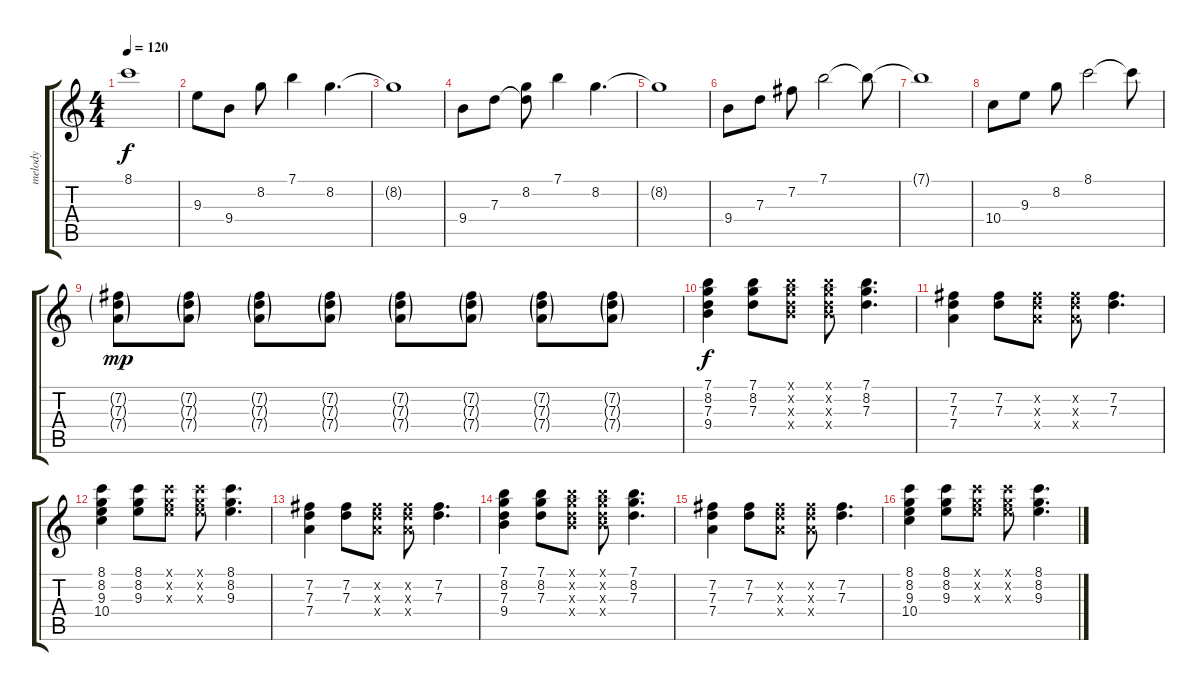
\track (" melody" " melody") {mute instrument distortionguitar}
\staff {score tabs}
\tuning (E4 B3 G3 D3 A2 E2) {hide}
\ts (4 4)
\tempo 120
\clef g2
\ks c
8.1{t}.1{dy f} |
9.3.8 9.4.8 8.2.8 7.1.4 8.2.4{d} |
8.2{t}.1 |
9.4.8 7.3.8 (8.2 7.3{t}).8 7.1.4 8.2.4{d} |
8.2{t}.1 |
9.4.8 7.3.8 7.2.8 7.1.2 7.1{t}.8 |
7.1{t}.1 |
10.4.8 9.3.8 8.2.8 8.1.2 8.1{t}.8 |
(7.2{g} 7.3{g} 7.4{g}).8{dy mp} (7.2{g} 7.3{g} 7.4{g}).8 (7.2{g} 7.3{g} 7.4{g}).8 (7.2{g} 7.3{g} 7.4{g}).8 (7.2{g} 7.3{g} 7.4{g}).8 (7.2{g} 7.3{g} 7.4{g}).8 (7.2{g} 7.3{g} 7.4{g}).8 (7.2{g} 7.3{g} 7.4{g}).8 |
(7.1 8.2 7.3 9.4).4{dy f} (7.1 8.2 7.3).8 (7.1{x} 8.2{x} 7.3{x} 9.4{x}).8 (7.1{x} 8.2{x} 7.3{x} 9.4{x}).8 (7.1 8.2 7.3).4{d} |
(7.2 7.3 7.4).4 (7.2 7.3).8 (7.2{x} 7.3{x} 7.4{x}).8 (7.2{x} 7.3{x} 7.4{x}).8 (7.2 7.3).4{d} |
(8.1 8.2 9.3 10.4).4 (8.1 8.2 9.3).8 (8.1{x} 8.2{x} 9.3{x}).8 (8.1{x} 8.2{x} 9.3{x}).8 (8.1 8.2 9.3).4{d} |
(7.2 7.3 7.4).4 (7.2 7.3).8 (7.2{x} 7.3{x} 7.4{x}).8 (7.2{x} 7.3{x} 7.4{x}).8 (7.2 7.3).4{d} |
(7.1 8.2 7.3 9.4).4 (7.1 8.2 7.3).8 (7.1{x} 8.2{x} 7.3{x} 9.4{x}).8 (7.1{x} 8.2{x} 7.3{x} 9.4{x}).8 (7.1 8.2 7.3).4{d} |
(7.2 7.3 7.4).4 (7.2 7.3).8 (7.2{x} 7.3{x} 7.4{x}).8 (7.2{x} 7.3{x} 7.4{x}).8 (7.2 7.3).4{d} |
(8.1 8.2 9.3 10.4).4 (8.1 8.2 9.3).8 (8.1{x} 8.2{x} 9.3{x}).8 (8.1{x} 8.2{x} 9.3{x}).8 (8.1 8.2 9.3).4{d}
